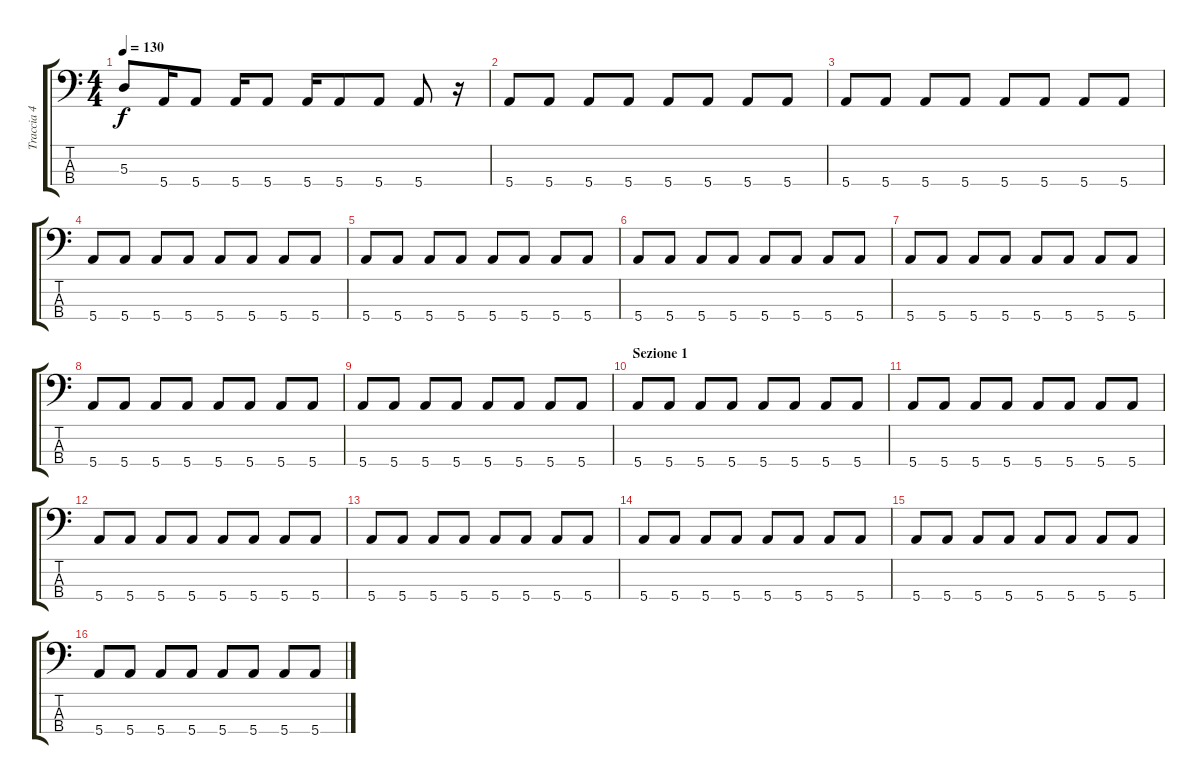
\track ("Traccia 4" "Traccia 4") {instrument electricbassfinger}
\staff {score tabs}
\tuning (G2 D2 A1 E1) {hide}
\ts (4 4)
\tempo 130
\clef f4
\ks c
5.3.8{dy f instrument electricbassfinger} 5.4.16 5.4.8 5.4.16 5.4.8 5.4.16 5.4.8 5.4.8 5.4.8 r.16 |
5.4.8{instrument electricbassfinger} 5.4.8 5.4.8 5.4.8 5.4.8 5.4.8 5.4.8 5.4.8 |
5.4.8{instrument electricbassfinger} 5.4.8 5.4.8 5.4.8 5.4.8 5.4.8 5.4.8 5.4.8 |
5.4.8{instrument electricbassfinger} 5.4.8 5.4.8 5.4.8 5.4.8 5.4.8 5.4.8 5.4.8 |
5.4.8{instrument electricbassfinger} 5.4.8 5.4.8 5.4.8 5.4.8 5.4.8 5.4.8 5.4.8 |
5.4.8{instrument electricbassfinger} 5.4.8 5.4.8 5.4.8 5.4.8 5.4.8 5.4.8 5.4.8 |
5.4.8{instrument electricbassfinger} 5.4.8 5.4.8 5.4.8 5.4.8 5.4.8 5.4.8 5.4.8 |
5.4.8{instrument electricbassfinger} 5.4.8 5.4.8 5.4.8 5.4.8 5.4.8 5.4.8 5.4.8 |
5.4.8{instrument electricbassfinger} 5.4.8 5.4.8 5.4.8 5.4.8 5.4.8 5.4.8 5.4.8 |
\section ("" "Sezione 1")
5.4.8{instrument electricbassfinger} 5.4.8 5.4.8 5.4.8 5.4.8 5.4.8 5.4.8 5.4.8 |
5.4.8{instrument electricbassfinger} 5.4.8 5.4.8 5.4.8 5.4.8 5.4.8 5.4.8 5.4.8 |
5.4.8{instrument electricbassfinger} 5.4.8 5.4.8 5.4.8 5.4.8 5.4.8 5.4.8 5.4.8 |
5.4.8{instrument electricbassfinger} 5.4.8 5.4.8 5.4.8 5.4.8 5.4.8 5.4.8 5.4.8 |
5.4.8{instrument electricbassfinger} 5.4.8 5.4.8 5.4.8 5.4.8 5.4.8 5.4.8 5.4.8 |
5.4.8{instrument electricbassfinger} 5.4.8 5.4.8 5.4.8 5.4.8 5.4.8 5.4.8 5.4.8 |
5.4.8{instrument electricbassfinger} 5.4.8 5.4.8 5.4.8 5.4.8 5.4.8 5.4.8 5.4.8
